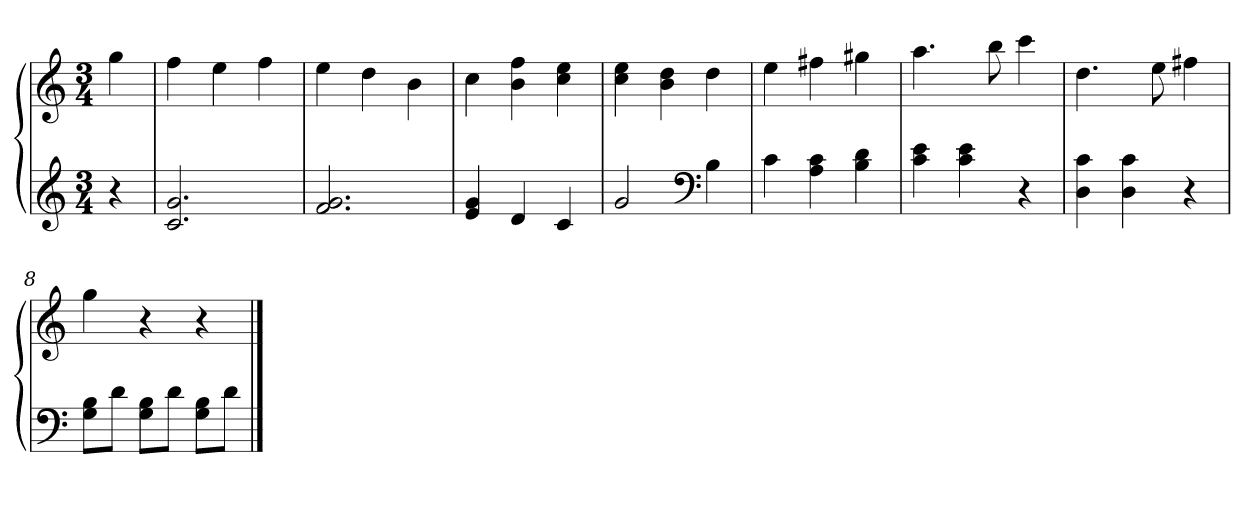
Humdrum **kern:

**kern	**kern
*part1	*part1
*staff2	*staff1
*clefG2	*clefG2
*k[]	*k[]
*C:	*C:
*M3/4	*M3/4
=	=
4r	4gg
=1	=1
2.c 2.g	4ff
.	4ee
.	4ff
=2	=2
2.f 2.g	4ee
.	4dd
.	4b
=3	=3
4e 4g	4cc
4d	4b 4ff
4c	4cc 4ee
=4	=4
2g	4cc 4ee
.	4b 4dd
*clefF4	*
4B	4dd
=5	=5
4c	4ee
4A 4c	4ff#X
4B 4d	4gg#X
=6	=6
4c 4e	4.aa
4c 4e	.
.	8bb
4r	4ccc
=7	=7
4D 4c	4.dd
4D 4c	.
.	8ee
4r	4ff#X
=8	=8
8G\ 8B\L	4gg
8d\J	.
8G\ 8B\L	4r
8d\J	.
8G\ 8B\L	4r
8d\J	.
==	==
*-	*-
